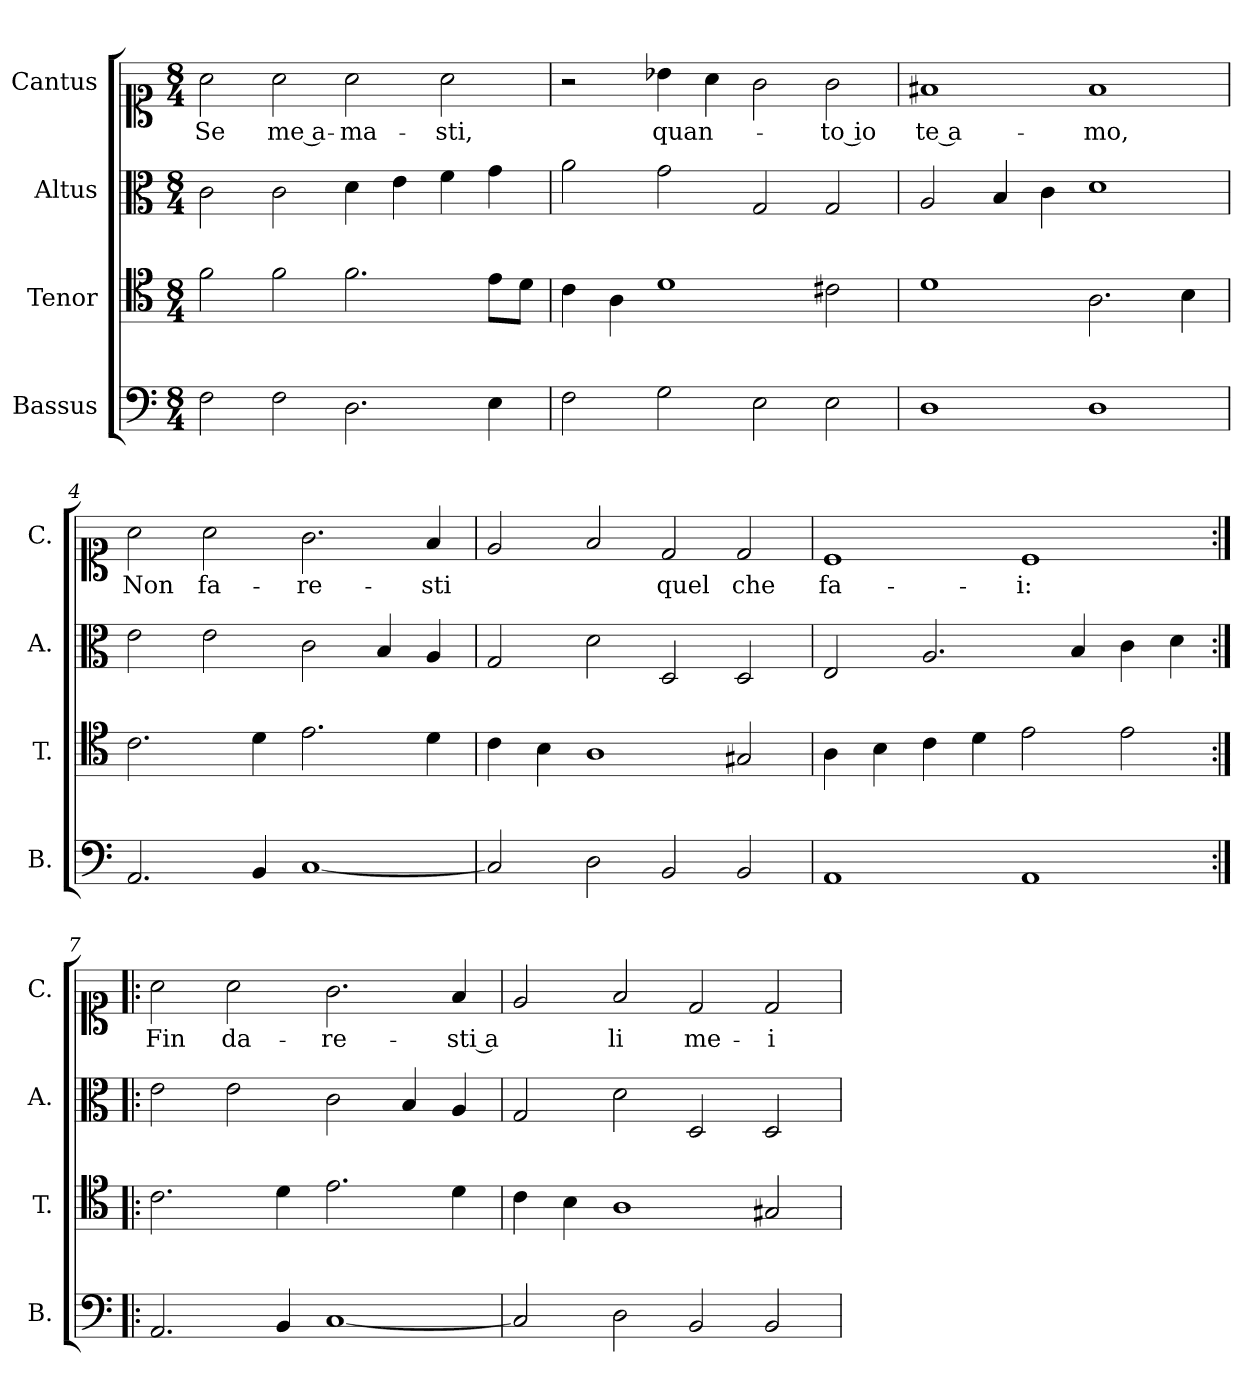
**kern	**kern	**kern	**kern	**text
*part4	*part3	*part2	*part1	*part1
*staff4	*staff3	*staff2	*staff1	*staff1
*I"Bassus	*I"Tenor	*I"Altus	*I"Cantus	*
*I'B.	*I'T.	*I'A.	*I'C.	*
*clefF4	*clefC4	*clefC3	*clefC1	*
*k[]	*k[]	*k[]	*k[]	*
*M8/4	*M8/4	*M8/4	*M8/4	*
=1	=1	=1	=1	=1
!	!	!	!	!LO:LY:b
2F\	2f\	2c\	2a\	Se
!	!	!	!	!LO:LY:b
2F\	2f\	2c\	2a\	me a-
!	!	!	!	!LO:LY:b
2.D\	2.f\	4d\	2a\	-ma-
.	.	4e\	.	.
!	!	!	!	!LO:LY:b
.	.	4f\	2a\	-sti,
4E\	8e\L	4g\	.	.
.	8d\J	.	.	.
=2	=2	=2	=2	=2
2F\	4c\	2a\	2r	.
.	4A\	.	.	.
!	!	!	!	!LO:LY:b
2G\	1d	2g\	4b-X\	quan-
.	.	.	4a\	.
2E\	.	2G/	2g\	.
!	!	!	!	!LO:LY:b
2E\	2c#X\	2G/	2g\	-to io
=3	=3	=3	=3	=3
!	!	!	!	!LO:LY:b
1D	1d	2A/	1f#X	te a-
.	.	4B/	.	.
.	.	4c\	.	.
!	!	!	!	!LO:LY:b
1D	2.A\	1d	1f#	-mo,
.	4B\	.	.	.
=4	=4	=4	=4	=4
!	!	!	!	!LO:LY:b
2.AA/	2.c\	2e\	2a\	Non
!	!	!	!	!LO:LY:b
.	.	2e\	2a\	fa-
4BB/	4d\	.	.	.
!	!	!	!	!LO:LY:b
[1C	2.e\	2c\	2.g\	-re-
.	.	4B/	.	.
!	!	!	!	!LO:LY:b
.	4d\	4A/	4f/	-sti
!!LO:LB:g=z
=5	=5	=5	=5	=5
2C/]	4c\	2G/	2e/	.
.	4B\	.	.	.
2D\	1A	2d\	2f/	.
!	!	!	!	!LO:LY:b
2BB/	.	2D/	2d/	quel
!	!	!	!	!LO:LY:b
2BB/	2G#X/	2D/	2d/	che
=6	=6	=6	=6	=6
!	!	!	!	!LO:LY:b
1AA	4A\	2E/	1c	fa-
.	4B\	.	.	.
.	4c\	2.A/	.	.
.	4d\	.	.	.
!	!	!	!	!LO:LY:b
1AA	2e\	.	1c	-i:
.	.	4B/	.	.
.	2e\	4c\	.	.
.	.	4d\	.	.
=7:|!|:	=7:|!|:	=7:|!|:	=7:|!|:	=7:|!|:
!	!	!	!	!LO:LY:b
2.AA/	2.c\	2e\	2a\	Fin
!	!	!	!	!LO:LY:b
.	.	2e\	2a\	da-
4BB/	4d\	.	.	.
!	!	!	!	!LO:LY:b
[1C	2.e\	2c\	2.g\	-re-
.	.	4B/	.	.
!	!	!	!	!LO:LY:b
.	4d\	4A/	4f/	-sti a
=8	=8	=8	=8	=8
2C/]	4c\	2G/	2e/	.
.	4B\	.	.	.
!	!	!	!	!LO:LY:b
2D\	1A	2d\	2f/	li
!	!	!	!	!LO:LY:b
2BB/	.	2D/	2d/	me-
!	!	!	!	!LO:LY:b
2BB/	2G#X/	2D/	2d/	-i
=	=	=	=	=
*-	*-	*-	*-	*-
